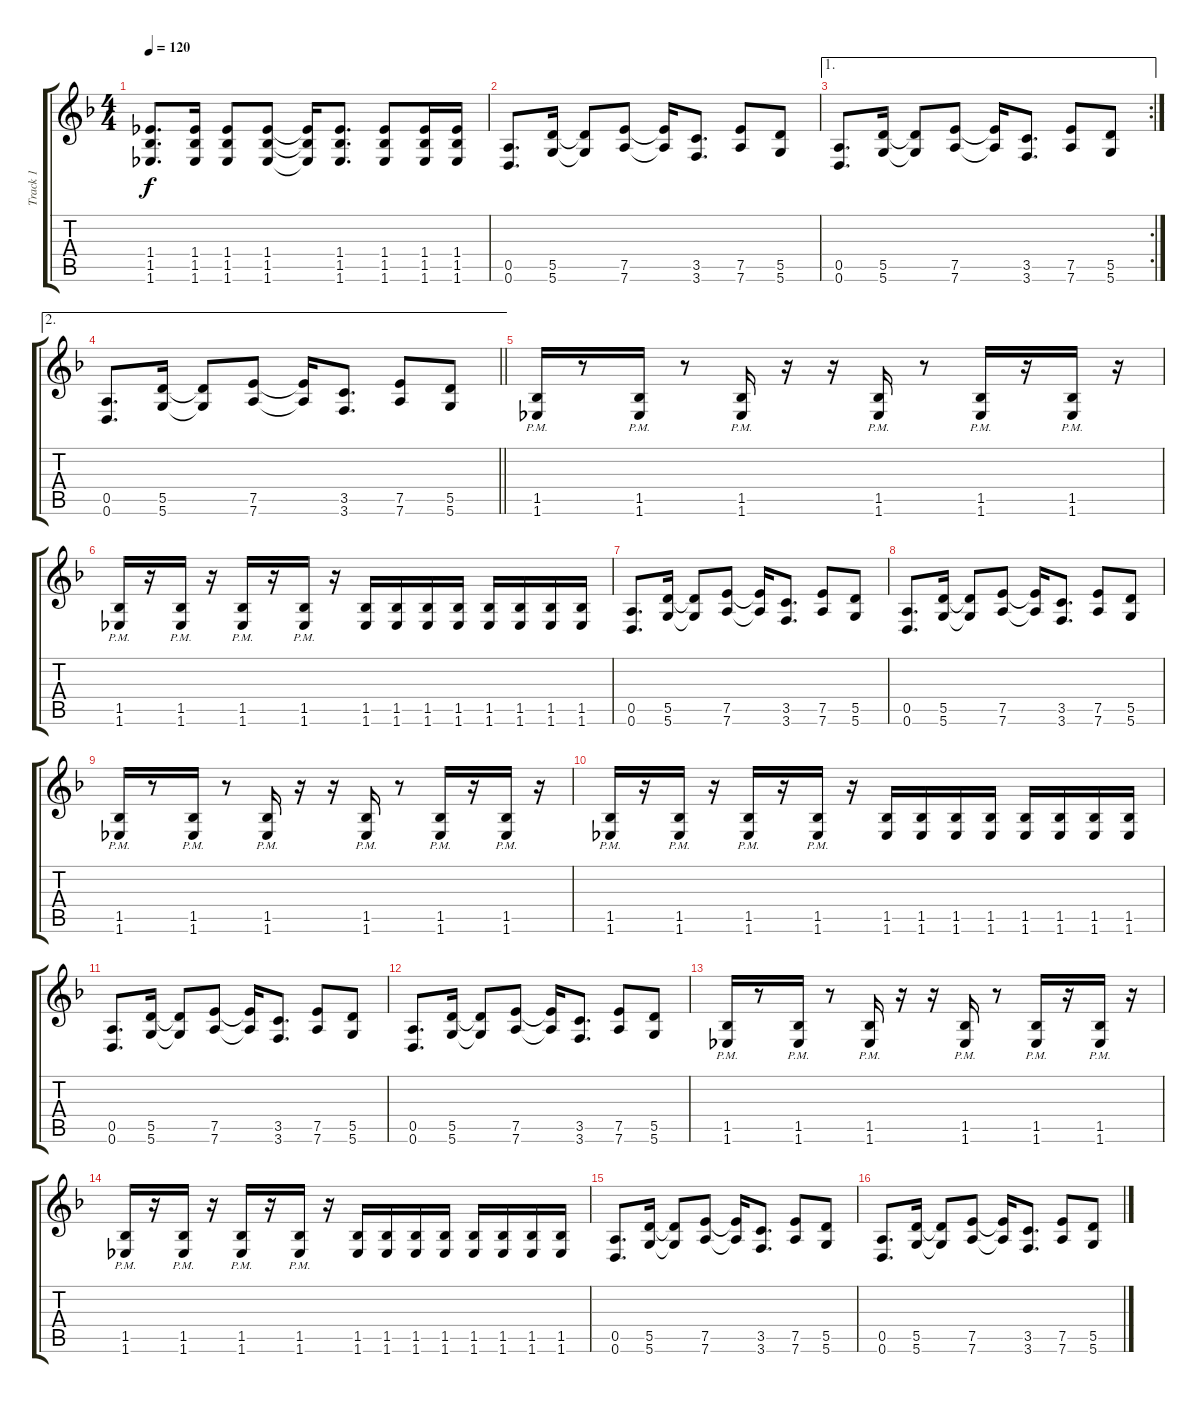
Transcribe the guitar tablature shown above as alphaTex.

\track ("Track 1" "Track 1") {instrument distortionguitar}
\staff {score tabs}
\tuning (E4 B3 G3 D3 A2 D2) {hide}
\ts (4 4)
\tempo 120
\clef g2
\ks f
(1.4 1.5 1.6).8{d dy f} (1.4 1.5 1.6).16 (1.4 1.5 1.6).8 (1.4 1.5 1.6).8 (1.4{t} 1.5{t} 1.6{t}).16 (1.4 1.5 1.6).8{d} (1.4 1.5 1.6).8 (1.4 1.5 1.6).16 (1.4 1.5 1.6).16 |
(0.5 0.6).8{d} (5.5 5.6).16 (5.5{t} 5.6{t}).8 (7.5 7.6).8 (7.5{t} 7.6{t}).16 (3.5 3.6).8{d} (7.5 7.6).8 (5.5 5.6).8 |
\ae 1
\rc 2
(0.5 0.6).8{d} (5.5 5.6).16 (5.5{t} 5.6{t}).8 (7.5 7.6).8 (7.5{t} 7.6{t}).16 (3.5 3.6).8{d} (7.5 7.6).8 (5.5 5.6).8 |
\ae 2
\barLineRight lightlight
(0.5 0.6).8{d} (5.5 5.6).16 (5.5{t} 5.6{t}).8 (7.5 7.6).8 (7.5{t} 7.6{t}).16 (3.5 3.6).8{d} (7.5 7.6).8 (5.5 5.6).8 |
(1.5{pm} 1.6{pm}).16 r.8 (1.5{pm} 1.6{pm}).16 r.8 (1.5{pm} 1.6{pm}).16 r.16 r.16 (1.5{pm} 1.6{pm}).16 r.8 (1.5{pm} 1.6{pm}).16 r.16 (1.5{pm} 1.6{pm}).16 r.16 |
(1.5{pm} 1.6{pm}).16 r.16 (1.5{pm} 1.6{pm}).16 r.16 (1.5{pm} 1.6{pm}).16 r.16 (1.5{pm} 1.6{pm}).16 r.16 (1.5 1.6).16 (1.5 1.6).16 (1.5 1.6).16 (1.5 1.6).16 (1.5 1.6).16 (1.5 1.6).16 (1.5 1.6).16 (1.5 1.6).16 |
(0.5 0.6).8{d} (5.5 5.6).16 (5.5{t} 5.6{t}).8 (7.5 7.6).8 (7.5{t} 7.6{t}).16 (3.5 3.6).8{d} (7.5 7.6).8 (5.5 5.6).8 |
(0.5 0.6).8{d} (5.5 5.6).16 (5.5{t} 5.6{t}).8 (7.5 7.6).8 (7.5{t} 7.6{t}).16 (3.5 3.6).8{d} (7.5 7.6).8 (5.5 5.6).8 |
(1.5{pm} 1.6{pm}).16 r.8 (1.5{pm} 1.6{pm}).16 r.8 (1.5{pm} 1.6{pm}).16 r.16 r.16 (1.5{pm} 1.6{pm}).16 r.8 (1.5{pm} 1.6{pm}).16 r.16 (1.5{pm} 1.6{pm}).16 r.16 |
(1.5{pm} 1.6{pm}).16 r.16 (1.5{pm} 1.6{pm}).16 r.16 (1.5{pm} 1.6{pm}).16 r.16 (1.5{pm} 1.6{pm}).16 r.16 (1.5 1.6).16 (1.5 1.6).16 (1.5 1.6).16 (1.5 1.6).16 (1.5 1.6).16 (1.5 1.6).16 (1.5 1.6).16 (1.5 1.6).16 |
(0.5 0.6).8{d} (5.5 5.6).16 (5.5{t} 5.6{t}).8 (7.5 7.6).8 (7.5{t} 7.6{t}).16 (3.5 3.6).8{d} (7.5 7.6).8 (5.5 5.6).8 |
(0.5 0.6).8{d} (5.5 5.6).16 (5.5{t} 5.6{t}).8 (7.5 7.6).8 (7.5{t} 7.6{t}).16 (3.5 3.6).8{d} (7.5 7.6).8 (5.5 5.6).8 |
(1.5{pm} 1.6{pm}).16 r.8 (1.5{pm} 1.6{pm}).16 r.8 (1.5{pm} 1.6{pm}).16 r.16 r.16 (1.5{pm} 1.6{pm}).16 r.8 (1.5{pm} 1.6{pm}).16 r.16 (1.5{pm} 1.6{pm}).16 r.16 |
(1.5{pm} 1.6{pm}).16 r.16 (1.5{pm} 1.6{pm}).16 r.16 (1.5{pm} 1.6{pm}).16 r.16 (1.5{pm} 1.6{pm}).16 r.16 (1.5 1.6).16 (1.5 1.6).16 (1.5 1.6).16 (1.5 1.6).16 (1.5 1.6).16 (1.5 1.6).16 (1.5 1.6).16 (1.5 1.6).16 |
(0.5 0.6).8{d} (5.5 5.6).16 (5.5{t} 5.6{t}).8 (7.5 7.6).8 (7.5{t} 7.6{t}).16 (3.5 3.6).8{d} (7.5 7.6).8 (5.5 5.6).8 |
(0.5 0.6).8{d} (5.5 5.6).16 (5.5{t} 5.6{t}).8 (7.5 7.6).8 (7.5{t} 7.6{t}).16 (3.5 3.6).8{d} (7.5 7.6).8 (5.5 5.6).8
